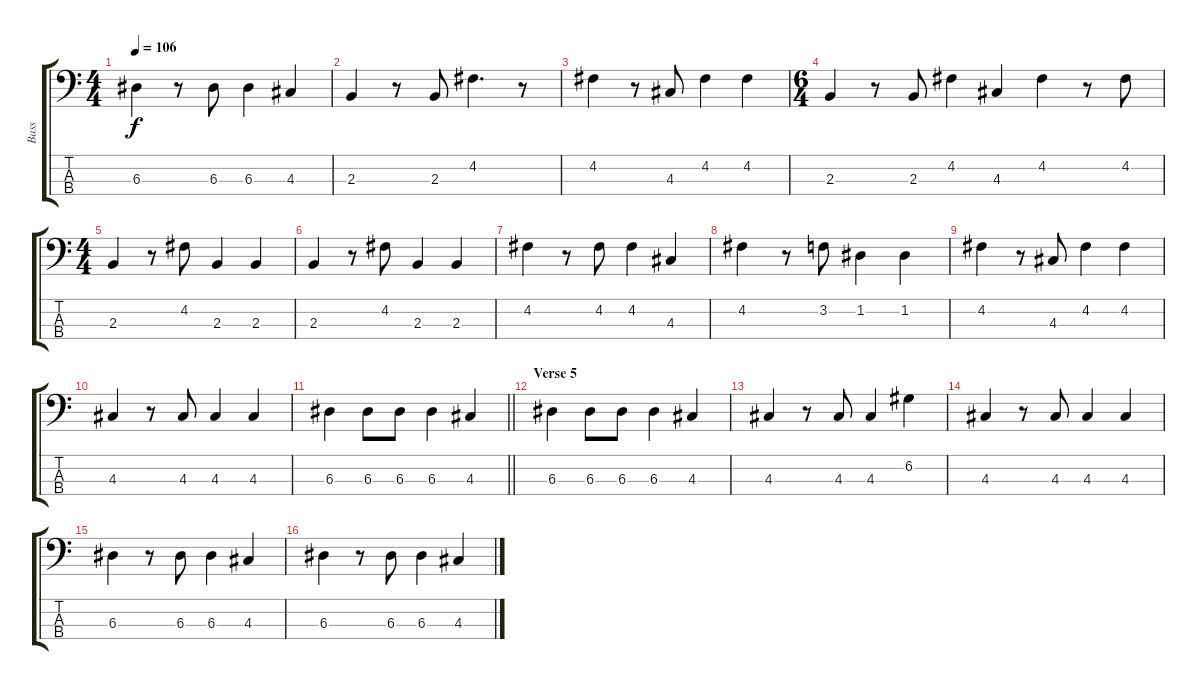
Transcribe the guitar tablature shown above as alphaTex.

\track ("Bass" "Bass") {instrument electricbassfinger}
\staff {score tabs}
\tuning (G2 D2 A1 E1) {hide}
\ts (4 4)
\tempo 106
\clef f4
\ks c
6.3.4{dy f} r.8 6.3.8 6.3.4 4.3.4 |
2.3.4 r.8 2.3.8 4.2.4{d} r.8 |
4.2.4 r.8 4.3.8 4.2.4 4.2.4 |
\ts (6 4)
2.3.4 r.8 2.3.8 4.2.4 4.3.4 4.2.4 r.8 4.2.8 |
\ts (4 4)
2.3.4 r.8 4.2.8 2.3.4 2.3.4 |
2.3.4 r.8 4.2.8 2.3.4 2.3.4 |
4.2.4 r.8 4.2.8 4.2.4 4.3.4 |
4.2.4 r.8 3.2.8 1.2.4 1.2.4 |
4.2.4 r.8 4.3.8 4.2.4 4.2.4 |
4.3.4 r.8 4.3.8 4.3.4 4.3.4 |
\barLineRight lightlight
6.3.4 6.3.8 6.3.8 6.3.4 4.3.4 |
\section ("" "Verse 5")
6.3.4 6.3.8 6.3.8 6.3.4 4.3.4 |
4.3.4 r.8 4.3.8 4.3.4 6.2.4 |
4.3.4 r.8 4.3.8 4.3.4 4.3.4 |
6.3.4 r.8 6.3.8 6.3.4 4.3.4 |
6.3.4 r.8 6.3.8 6.3.4 4.3.4
